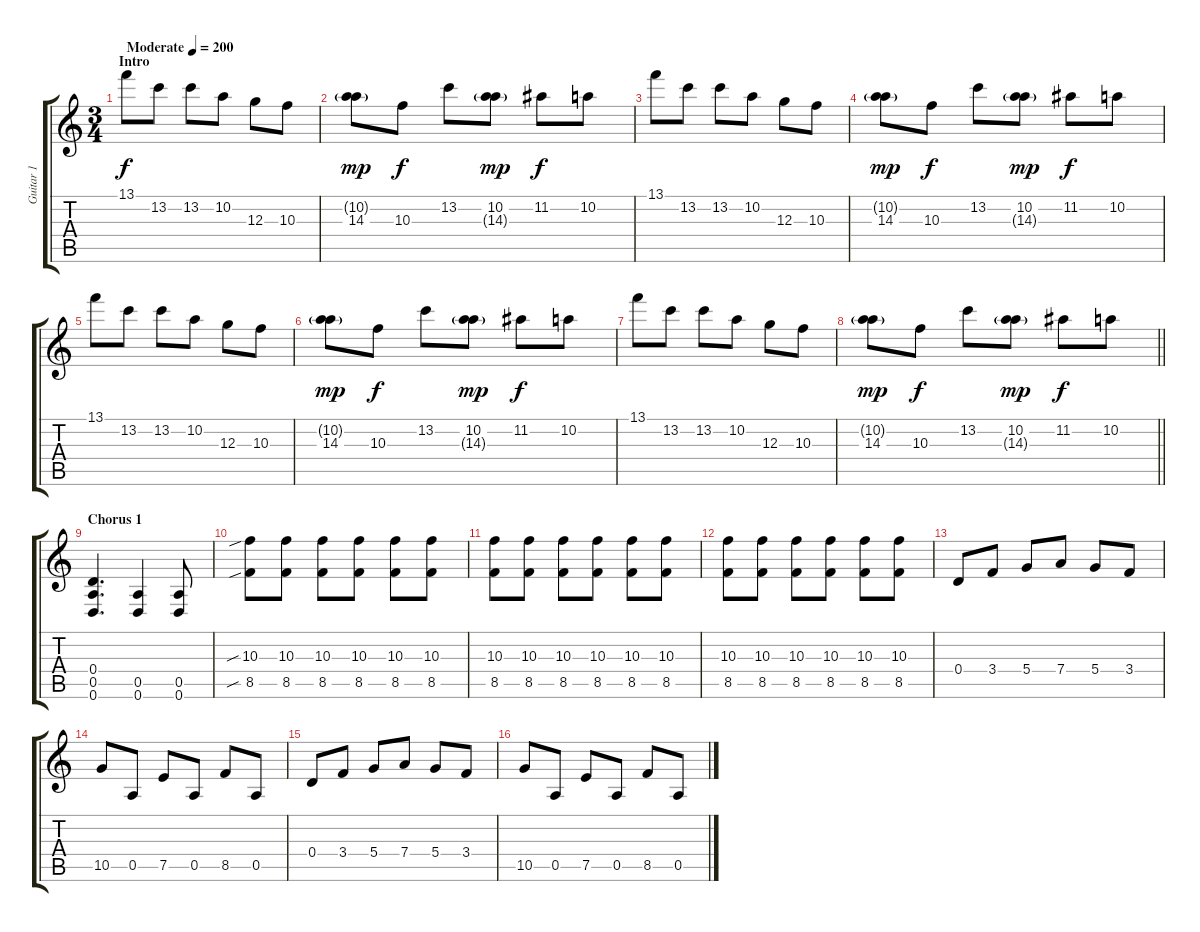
\track ("Guitar 1" "Guitar 1") {instrument overdrivenguitar}
\staff {score tabs}
\tuning (E4 B3 G3 D3 A2 D2) {hide}
\ts (3 4)
\section ("" "Intro")
\tempo (200 "Moderate")
\clef g2
\ks c
13.1.8{dy f instrument overdrivenguitar} 13.2.8 13.2.8 10.2.8 12.3.8 10.3.8 |
(10.2{g} 14.3).8{dy mp} 10.3.8{dy f} 13.2.8 (10.2 14.3{g}).8{dy mp} 11.2.8{dy f} 10.2.8 |
13.1.8 13.2.8 13.2.8 10.2.8 12.3.8 10.3.8 |
(10.2{g} 14.3).8{dy mp} 10.3.8{dy f} 13.2.8 (10.2 14.3{g}).8{dy mp} 11.2.8{dy f} 10.2.8 |
13.1.8 13.2.8 13.2.8 10.2.8 12.3.8 10.3.8 |
(10.2{g} 14.3).8{dy mp} 10.3.8{dy f} 13.2.8 (10.2 14.3{g}).8{dy mp} 11.2.8{dy f} 10.2.8 |
13.1.8 13.2.8 13.2.8 10.2.8 12.3.8 10.3.8 |
\barLineRight lightlight
(10.2{g} 14.3).8{dy mp} 10.3.8{dy f} 13.2.8 (10.2 14.3{g}).8{dy mp} 11.2.8{dy f} 10.2.8 |
\section ("" "Chorus 1")
(0.4 0.5 0.6).4{d} (0.5 0.6).4 (0.5 0.6).8 |
(10.3{sib} 8.5{sib}).8 (10.3 8.5).8 (10.3 8.5).8 (10.3 8.5).8 (10.3 8.5).8 (10.3 8.5).8 |
(10.3 8.5).8 (10.3 8.5).8 (10.3 8.5).8 (10.3 8.5).8 (10.3 8.5).8 (10.3 8.5).8 |
(10.3 8.5).8 (10.3 8.5).8 (10.3 8.5).8 (10.3 8.5).8 (10.3 8.5).8 (10.3 8.5).8 |
0.4.8 3.4.8 5.4.8 7.4.8 5.4.8 3.4.8 |
10.5.8 0.5.8 7.5.8 0.5.8 8.5.8 0.5.8 |
0.4.8 3.4.8 5.4.8 7.4.8 5.4.8 3.4.8 |
10.5.8 0.5.8 7.5.8 0.5.8 8.5.8 0.5.8
